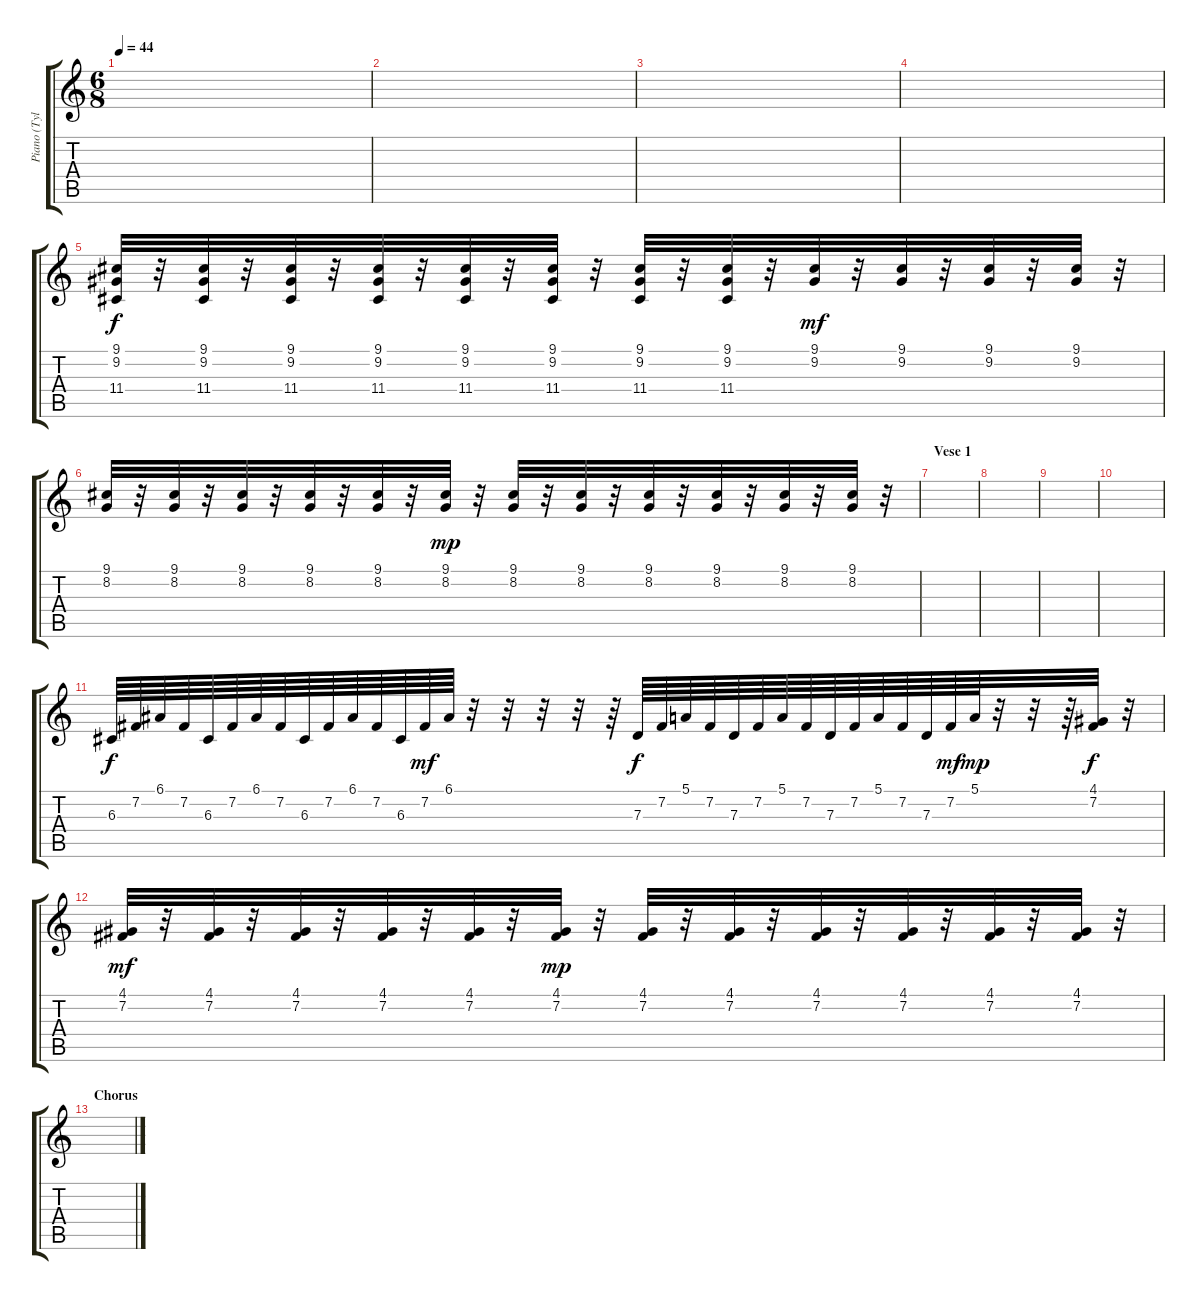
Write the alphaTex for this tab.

\track ("Piano (Tyler(Maui))" "Piano (Tyl") {instrument electricgrandpiano}
\staff {score tabs}
\tuning (E4 B3 G3 D3 A2 E2) {hide}
\ts (6 8)
\tempo 44
\clef g2
\ks c
|
|
|
|
(9.1 9.2 11.4).32 r.32 (9.1 9.2 11.4).32 r.32 (9.1 9.2 11.4).32 r.32 (9.1 9.2 11.4).32 r.32 (9.1 9.2 11.4).32 r.32 (9.1 9.2 11.4).32 r.32 (9.1 9.2 11.4).32 r.32 (9.1 9.2 11.4).32 r.32 (9.1 9.2).32{dy mf} r.32 (9.1 9.2).32 r.32 (9.1 9.2).32 r.32 (9.1 9.2).32 r.32 |
(9.1 8.2).32 r.32 (9.1 8.2).32 r.32 (9.1 8.2).32 r.32 (9.1 8.2).32 r.32 (9.1 8.2).32 r.32 (9.1 8.2).32{dy mp} r.32 (9.1 8.2).32 r.32 (9.1 8.2).32 r.32 (9.1 8.2).32 r.32 (9.1 8.2).32 r.32 (9.1 8.2).32 r.32 (9.1 8.2).32 r.32 |
\section ("" "Vese 1")
|
|
|
|
6.3.64{dy f volume 10} 7.2.64 6.1.64 7.2.64 6.3.64 7.2.64 6.1.64 7.2.64 6.3.64 7.2.64 6.1.64 7.2.64 6.3.64 7.2.64{dy mf} 6.1.64 r.32 r.32 r.32 r.32 r.64 7.3.64{dy f} 7.2.64 5.1.64 7.2.64 7.3.64 7.2.64 5.1.64 7.2.64 7.3.64 7.2.64 5.1.64 7.2.64 7.3.64 7.2.64{dy mf} 5.1.64{dy mp} r.32 r.32 r.64{volume 13} (4.1 7.2).32{dy f} r.32 |
(4.1 7.2).32{dy mf} r.32 (4.1 7.2).32 r.32 (4.1 7.2).32 r.32 (4.1 7.2).32 r.32 (4.1 7.2).32 r.32 (4.1 7.2).32{dy mp} r.32 (4.1 7.2).32 r.32 (4.1 7.2).32 r.32 (4.1 7.2).32 r.32 (4.1 7.2).32 r.32 (4.1 7.2).32 r.32 (4.1 7.2).32 r.32 |
\section ("" "Chorus")
